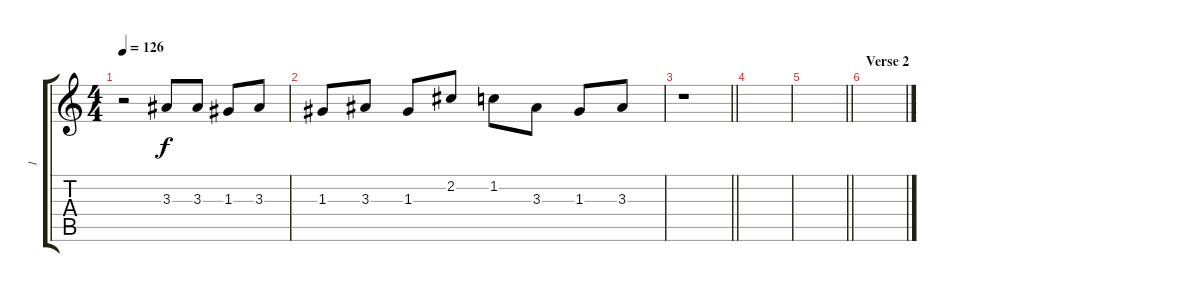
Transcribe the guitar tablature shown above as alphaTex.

\track ("1" "1") {instrument distortionguitar}
\staff {score tabs}
\tuning (E4 B3 G3 D3 A2 E2) {hide}
\ts (4 4)
\tempo 126
\clef g2
\ks c
r.2{dy f} 3.3.8 3.3.8 1.3.8 3.3.8 |
1.3.8 3.3.8 1.3.8 2.2.8 1.2.8 3.3.8 1.3.8 3.3.8 |
\barLineRight lightlight
r.1 |
\section ("" "")
|
\barLineRight lightlight
|
\section ("" "Verse 2")
